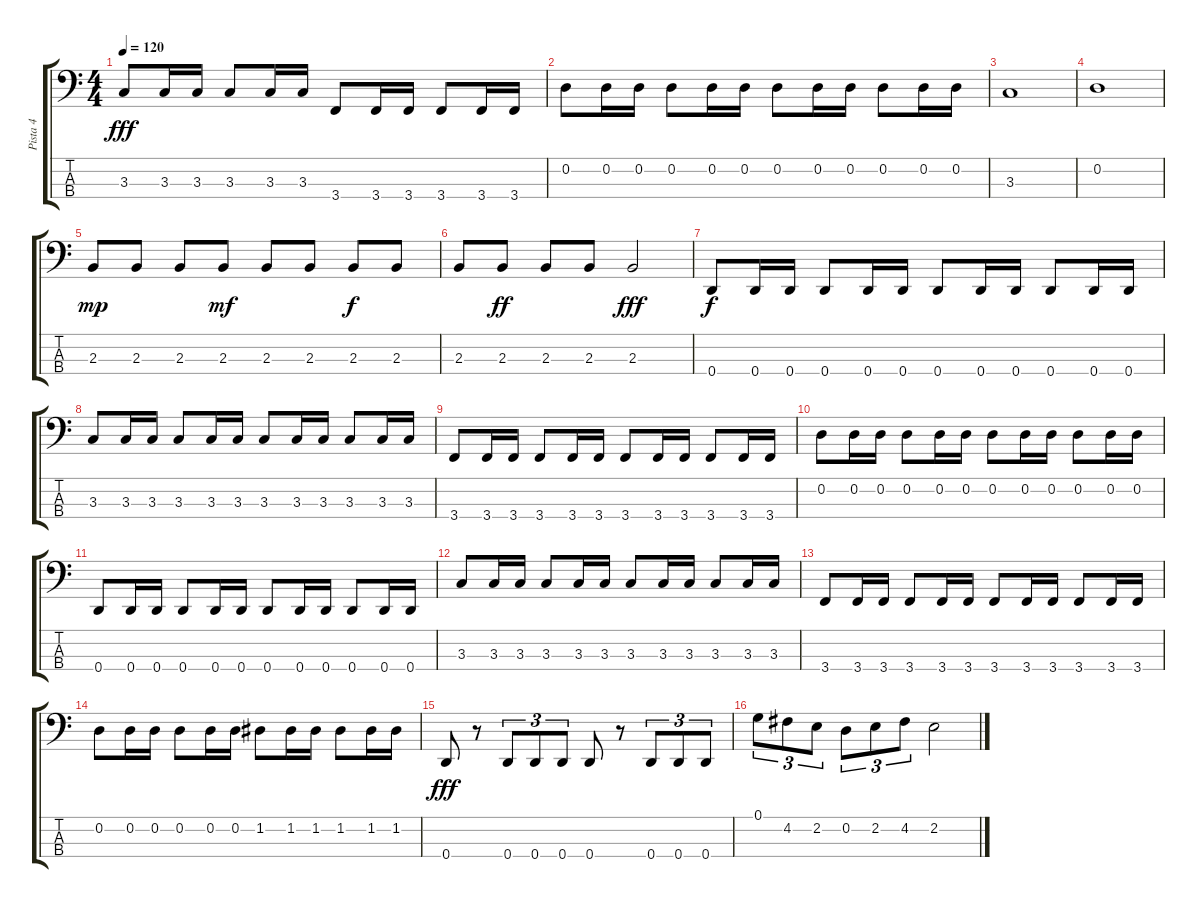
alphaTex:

\track ("Pista 4" "Pista 4") {instrument electricbasspick}
\staff {score tabs}
\tuning (G2 D2 A1 D1) {hide}
\ts (4 4)
\tempo 120
\clef f4
\ks c
3.3.8{dy fff} 3.3.16 3.3.16 3.3.8 3.3.16 3.3.16 3.4.8 3.4.16 3.4.16 3.4.8 3.4.16 3.4.16 |
0.2.8 0.2.16 0.2.16 0.2.8 0.2.16 0.2.16 0.2.8 0.2.16 0.2.16 0.2.8 0.2.16 0.2.16 |
3.3.1 |
0.2.1 |
2.3.8{dy mp} 2.3.8 2.3.8 2.3.8{dy mf} 2.3.8 2.3.8 2.3.8{dy f} 2.3.8 |
2.3.8 2.3.8{dy ff} 2.3.8 2.3.8 2.3.2{dy fff} |
0.4.8{dy f} 0.4.16 0.4.16 0.4.8 0.4.16 0.4.16 0.4.8 0.4.16 0.4.16 0.4.8 0.4.16 0.4.16 |
3.3.8 3.3.16 3.3.16 3.3.8 3.3.16 3.3.16 3.3.8 3.3.16 3.3.16 3.3.8 3.3.16 3.3.16 |
3.4.8 3.4.16 3.4.16 3.4.8 3.4.16 3.4.16 3.4.8 3.4.16 3.4.16 3.4.8 3.4.16 3.4.16 |
0.2.8 0.2.16 0.2.16 0.2.8 0.2.16 0.2.16 0.2.8 0.2.16 0.2.16 0.2.8 0.2.16 0.2.16 |
0.4.8 0.4.16 0.4.16 0.4.8 0.4.16 0.4.16 0.4.8 0.4.16 0.4.16 0.4.8 0.4.16 0.4.16 |
3.3.8 3.3.16 3.3.16 3.3.8 3.3.16 3.3.16 3.3.8 3.3.16 3.3.16 3.3.8 3.3.16 3.3.16 |
3.4.8 3.4.16 3.4.16 3.4.8 3.4.16 3.4.16 3.4.8 3.4.16 3.4.16 3.4.8 3.4.16 3.4.16 |
0.2.8 0.2.16 0.2.16 0.2.8 0.2.16 0.2.16 1.2.8 1.2.16 1.2.16 1.2.8 1.2.16 1.2.16 |
0.4.8{dy fff} r.8 0.4.8{tu (3 2)} 0.4.8{tu (3 2)} 0.4.8{tu (3 2)} 0.4.8 r.8 0.4.8{tu (3 2)} 0.4.8{tu (3 2)} 0.4.8{tu (3 2)} |
0.1.8{tu (3 2)} 4.2.8{tu (3 2)} 2.2.8{tu (3 2)} 0.2.8{tu (3 2)} 2.2.8{tu (3 2)} 4.2.8{tu (3 2)} 2.2.2
